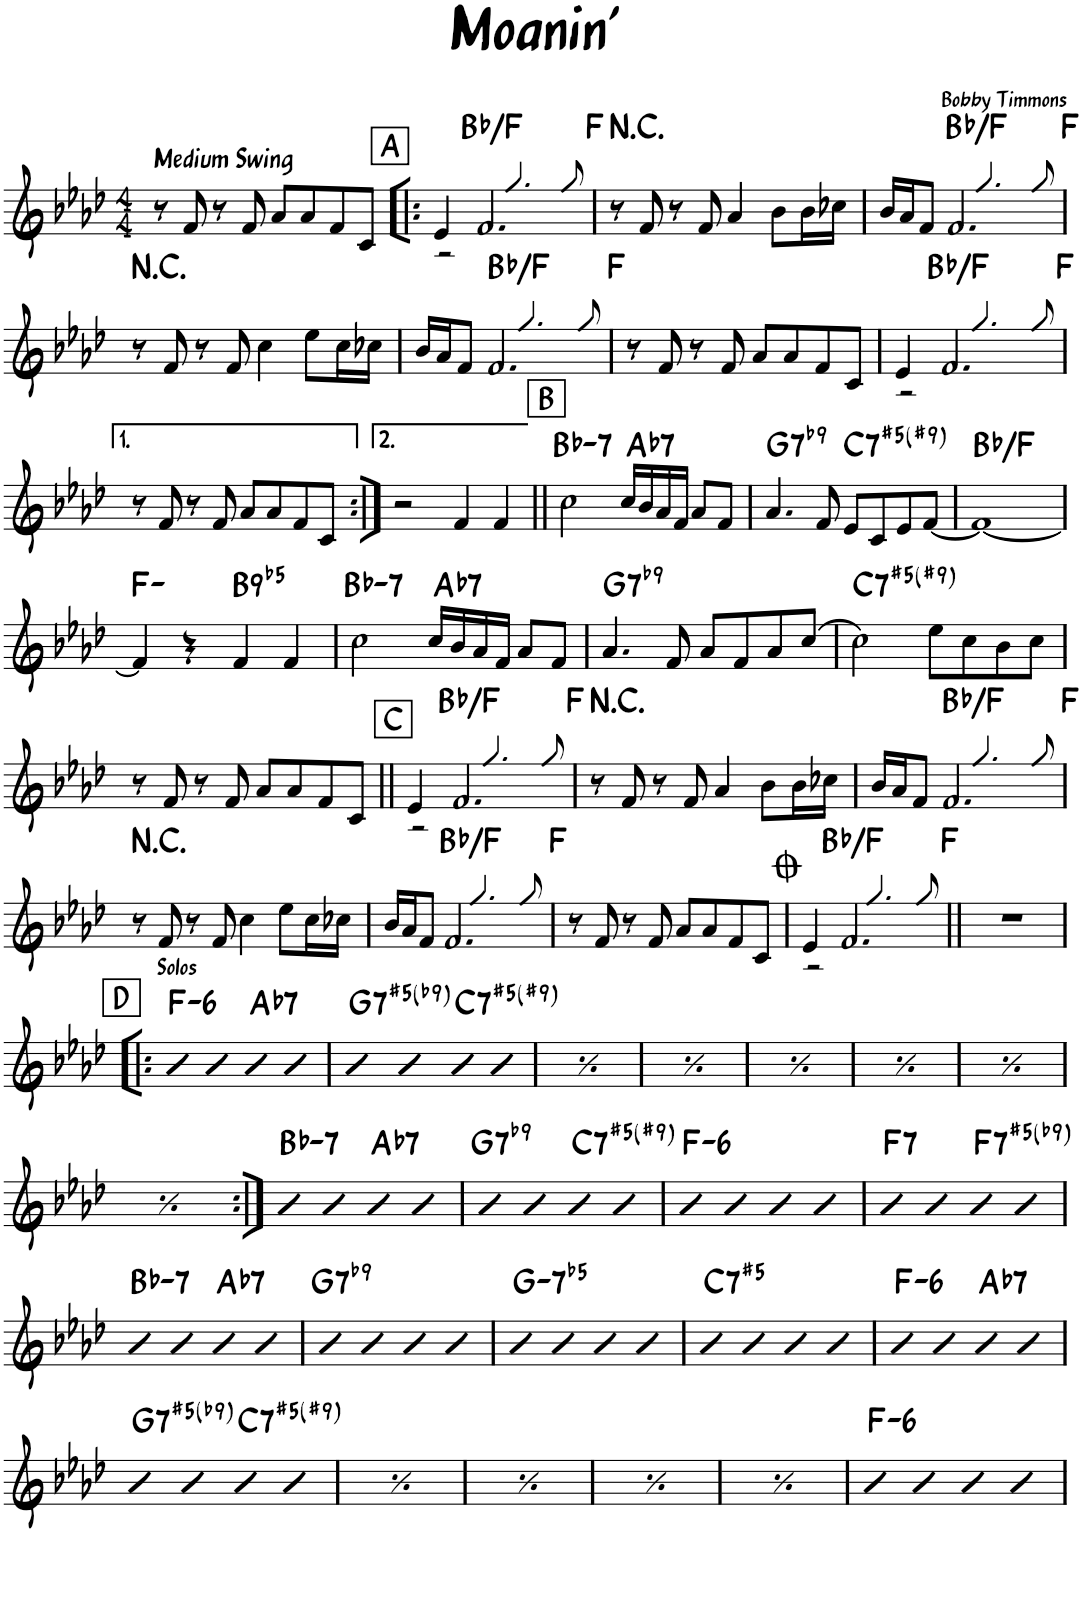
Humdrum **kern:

**kern	**harte
*part1	*part1
*staff1	*
*I"Piano	*
*I'Pno.	*
*clefG2	*
*k[b-e-a-d-]	*
*M4/4	*
=1	=1
!LO:TX:a:B:t=Medium Swing	!
8r	.
8f/	.
8r	.
8f/	.
8a-/L	.
8a-/	.
8f/	.
8c/J	.
!!LO:REH:place=s1:a:B:rj:fs=14:t=A
=2!|:	=2!|:
*^	*
4e-/	2r	.
2.f/	.	.
.	4.a-/	Bb:maj/5
.	8a-/	F:maj
=3	=3	=3
!	!	!LO:H:kt=N.C.
*v	*v	*
8r	N
8f/	.
8r	.
8f/	.
4a-/	.
8b-\L	.
16b-\L	.
16cc-X\JJ	.
=4	=4
*^	*
16b-/LL	2ryy	.
16a-/J	.	.
8f/J	.	.
2.f/	.	.
.	4.a-/	Bb:maj/5
.	8a-/	F:maj
!!LO:LB:g=z	!!
=5	=5	=5
!	!	!LO:H:kt=N.C.
*v	*v	*
8r	N
8f/	.
8r	.
8f/	.
4cc\	.
8ee-\L	.
16cc\L	.
16cc-X\JJ	.
=6	=6
*^	*
16b-/LL	2ryy	.
16a-/J	.	.
8f/J	.	.
2.f/	.	.
.	4.a-/	Bb:maj/5
.	8a-/	F:maj
*v	*v	*
=7	=7
8r	.
8f/	.
8r	.
8f/	.
8a-/L	.
8a-/	.
8f/	.
8c/J	.
=8	=8
*^	*
4e-/	2r	.
2.f/	.	.
.	4.a-/	Bb:maj/5
.	8a-/	F:maj
*v	*v	*
!!LO:LB:g=z
=9	=9
8r	.
8f/	.
8r	.
8f/	.
8a-/L	.
8a-/	.
8f/	.
8c/J	.
=10:|!	=10:|!
2r	.
4f/	.
4f/	.
!!LO:REH:place=s1:a:B:rj:fs=14:t=B
=11||	=11||
!	!LO:H:kt=7
2cc\	Bb:min7
!	!LO:H:kt=7
16cc/LL	Ab:7
16b-/	.
16a-/	.
16f/JJ	.
8a-/L	.
8f/J	.
=12	=12
!	!LO:H:kt=7
4.a-/	G:7(b9)
8f/	.
!	!LO:H:kt=7
8e-/L	C:(3,#5,b7,#9)
8c/	.
8e-/	.
[8f/J	.
=13	=13
1f_	Bb:maj/5
!!LO:LB:g=z
=14	=14
4f/]	F:min
4r	.
!	!LO:H:kt=9
4f/	B:(3,b5,b7,9)
4f/	.
=15	=15
!	!LO:H:kt=7
2cc\	Bb:min7
!	!LO:H:kt=7
16cc/LL	Ab:7
16b-/	.
16a-/	.
16f/JJ	.
8a-/L	.
8f/J	.
=16	=16
!	!LO:H:kt=7
4.a-/	G:7(b9)
8f/	.
8a-/L	.
8f/	.
8a-/	.
[8cc/J	.
=17	=17
!	!LO:H:kt=7
2cc\]	C:(3,#5,b7,#9)
8ee-\L	.
8cc\	.
8b-\	.
8cc\J	.
!!LO:LB:g=z
=18	=18
8r	.
8f/	.
8r	.
8f/	.
8a-/L	.
8a-/	.
8f/	.
8c/J	.
!!LO:REH:place=s1:a:B:rj:fs=14:t=C
=19||	=19||
*^	*
4e-/	2r	.
2.f/	.	.
.	4.a-/	Bb:maj/5
.	8a-/	F:maj
=20	=20	=20
!	!	!LO:H:kt=N.C.
*v	*v	*
8r	N
8f/	.
8r	.
8f/	.
4a-/	.
8b-\L	.
16b-\L	.
16cc-X\JJ	.
=21	=21
*^	*
16b-/LL	2ryy	.
16a-/J	.	.
8f/J	.	.
2.f/	.	.
.	4.a-/	Bb:maj/5
.	8a-/	F:maj
!!LO:LB:g=z	!!
=22	=22	=22
!	!	!LO:H:kt=N.C.
*v	*v	*
8r	N
8f/	.
8r	.
8f/	.
4cc\	.
8ee-\L	.
16cc\L	.
16cc-X\JJ	.
=23	=23
*^	*
16b-/LL	2ryy	.
16a-/J	.	.
8f/J	.	.
2.f/	.	.
.	4.a-/	Bb:maj/5
.	8a-/	F:maj
*v	*v	*
=24	=24
8r	.
8f/	.
8r	.
8f/	.
8a-/L	.
8a-/	.
8f/	.
8c/J	.
=25	=25
*^	*
4e-/	2r	.
2.f/	.	.
.	4.a-/	Bb:maj/5
.	8a-/	F:maj
*v	*v	*
=26||	=26||
1r	.
!!LO:LB:g=z
!!LO:REH:place=s1:a:B:rj:fs=14:t=D
=27!|:	=27!|:
!LO:TX:a:t=Solos	!
!	!LO:H:kt=6
4b-	F:min6
4b-	.
!	!LO:H:kt=7
4b-	Ab:7
4b-	.
=28	=28
!	!LO:H:kt=7
4b-	G:(3,#5,b7,b9)
4b-	.
!	!LO:H:kt=7
4b-	C:(3,#5,b7,#9)
4b-	.
=29	=29
!	!LO:H:kt=7
4b-	G:(3,#5,b7,b9)
4b-	.
!	!LO:H:kt=7
4b-	C:(3,#5,b7,#9)
4b-	.
=30	=30
!	!LO:H:kt=7
4b-	G:(3,#5,b7,b9)
4b-	.
!	!LO:H:kt=7
4b-	C:(3,#5,b7,#9)
4b-	.
=31	=31
!	!LO:H:kt=7
4b-	G:(3,#5,b7,b9)
4b-	.
!	!LO:H:kt=7
4b-	C:(3,#5,b7,#9)
4b-	.
=32	=32
!	!LO:H:kt=7
4b-	G:(3,#5,b7,b9)
4b-	.
!	!LO:H:kt=7
4b-	C:(3,#5,b7,#9)
4b-	.
=33	=33
!	!LO:H:kt=7
4b-	G:(3,#5,b7,b9)
4b-	.
!	!LO:H:kt=7
4b-	C:(3,#5,b7,#9)
4b-	.
!!LO:LB:g=z
=34	=34
!	!LO:H:kt=7
4b-	G:(3,#5,b7,b9)
4b-	.
!	!LO:H:kt=7
4b-	C:(3,#5,b7,#9)
4b-	.
=35:|!	=35:|!
!	!LO:H:kt=7
4b-	Bb:min7
4b-	.
!	!LO:H:kt=7
4b-	Ab:7
4b-	.
=36	=36
!	!LO:H:kt=7
4b-	G:7(b9)
4b-	.
!	!LO:H:kt=7
4b-	C:(3,#5,b7,#9)
4b-	.
=37	=37
!	!LO:H:kt=6
4b-	F:min6
4b-	.
4b-	.
4b-	.
=38	=38
!	!LO:H:kt=7
4b-	F:7
4b-	.
!	!LO:H:kt=7
4b-	F:(3,#5,b7,b9)
4b-	.
!!LO:LB:g=z
=39	=39
!	!LO:H:kt=7
4b-	Bb:min7
4b-	.
!	!LO:H:kt=7
4b-	Ab:7
4b-	.
=40	=40
!	!LO:H:kt=7
4b-	G:7(b9)
4b-	.
4b-	.
4b-	.
=41	=41
!	!LO:H:kt=-7b5
4b-	G:hdim7
4b-	.
4b-	.
4b-	.
=42	=42
!	!LO:H:kt=7
4b-	C:(3,#5,b7)
4b-	.
4b-	.
4b-	.
=43	=43
!	!LO:H:kt=6
4b-	F:min6
4b-	.
!	!LO:H:kt=7
4b-	Ab:7
4b-	.
!!LO:LB:g=z
=44	=44
!	!LO:H:kt=7
4b-	G:(3,#5,b7,b9)
4b-	.
!	!LO:H:kt=7
4b-	C:(3,#5,b7,#9)
4b-	.
=45	=45
!	!LO:H:kt=7
4b-	G:(3,#5,b7,b9)
4b-	.
!	!LO:H:kt=7
4b-	C:(3,#5,b7,#9)
4b-	.
=46	=46
!	!LO:H:kt=7
4b-	G:(3,#5,b7,b9)
4b-	.
!	!LO:H:kt=7
4b-	C:(3,#5,b7,#9)
4b-	.
=47	=47
!	!LO:H:kt=7
4b-	G:(3,#5,b7,b9)
4b-	.
!	!LO:H:kt=7
4b-	C:(3,#5,b7,#9)
4b-	.
=48	=48
!	!LO:H:kt=7
4b-	G:(3,#5,b7,b9)
4b-	.
!	!LO:H:kt=7
4b-	C:(3,#5,b7,#9)
4b-	.
=49	=49
!	!LO:H:kt=6
4b-	F:min6
4b-	.
4b-	.
4b-	.
=	=
*-	*-
